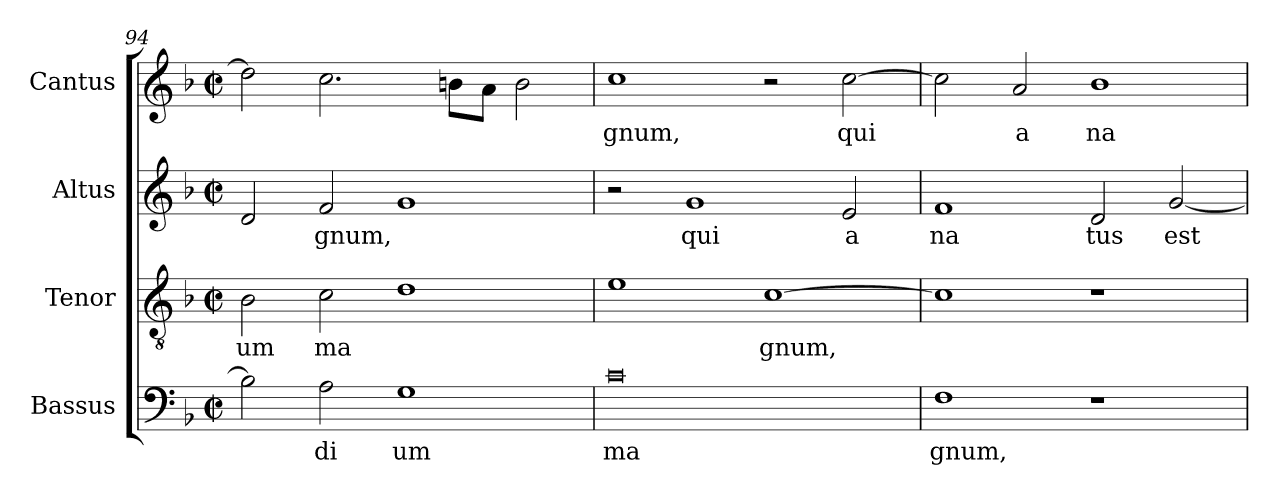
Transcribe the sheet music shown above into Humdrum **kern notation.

**kern	**text	**kern	**text	**kern	**text	**kern	**text
*part4	*part4	*part3	*part3	*part2	*part2	*part1	*part1
*staff4	*staff4	*staff3	*staff3	*staff2	*staff2	*staff1	*staff1
*I"Bassus	*	*I"Tenor	*	*I"Altus	*	*I"Cantus	*
*clefF4	*	*clefGv2	*	*clefG2	*	*clefG2	*
*k[b-]	*	*k[b-]	*	*k[b-]	*	*k[b-]	*
*F:	*	*F:	*	*F:	*	*F:	*
*M2/2	*	*M2/2	*	*M2/2	*	*M2/2	*
*met(c|)	*	*met(c|)	*	*met(c|)	*	*met(c|)	*
=94	=94	=94	=94	=94	=94	=94	=94
!	!LO:LY:b:cj	!	!LO:LY:b:cj	!	!LO:LY:b:cj	!	!LO:LY:b:cj
2B-\]	.	2B-\	um	2d/	.	2dd\]	--
!	!LO:LY:b:cj	!	!LO:LY:b:cj	!	!LO:LY:b:cj	!	!LO:LY:b:cj
2A\	di	2c\	ma	2f/	gnum,	2.cc\	--
!	!LO:LY:b:cj	!	!LO:LY:b:cj	!	!LO:LY:b:cj	!	!
1G	um	1d	.	1g	.	.	.
!	!	!	!	!	!	!	!LO:LY:b:cj
.	.	.	.	.	.	8b\L	--
!	!	!	!	!	!	!	!LO:LY:b:cj
.	.	.	.	.	.	8a\J	--
!	!	!	!	!	!	!	!LO:LY:b:cj
.	.	.	.	.	.	2b\	--
=95	=95	=95	=95	=95	=95	=95	=95
!	!LO:LY:b:cj	!	!LO:LY:b:cj	!	!	!	!LO:LY:b:cj
0c	ma	1e	.	2r	.	1cc	-gnum,
!	!	!	!	!	!LO:LY:b:cj	!	!
.	.	.	.	1g	qui	.	.
!	!	!	!LO:LY:b:cj	!	!	!	!
.	.	[>1c	gnum,	.	.	2r	.
!	!	!	!	!	!LO:LY:b:cj	!	!LO:LY:b:cj
.	.	.	.	2e/	a	[>2cc\	qui-
=96	=96	=96	=96	=96	=96	=96	=96
!	!LO:LY:b:cj	!	!LO:LY:b:cj	!	!LO:LY:b:cj	!	!LO:LY:b:cj
1F	gnum,	1c]	.	1f	na	2cc\]	--
!	!	!	!	!	!	!	!LO:LY:b:cj
.	.	.	.	.	.	2a/	-a
!	!	!	!	!	!LO:LY:b:cj	!	!LO:LY:b:cj
1r	.	1r	.	2d/	tus	1b-	na-
!	!	!	!	!	!LO:LY:b:cj	!	!
.	.	.	.	[<2g/	est	.	.
=	=	=	=	=	=	=	=
*-	*-	*-	*-	*-	*-	*-	*-
